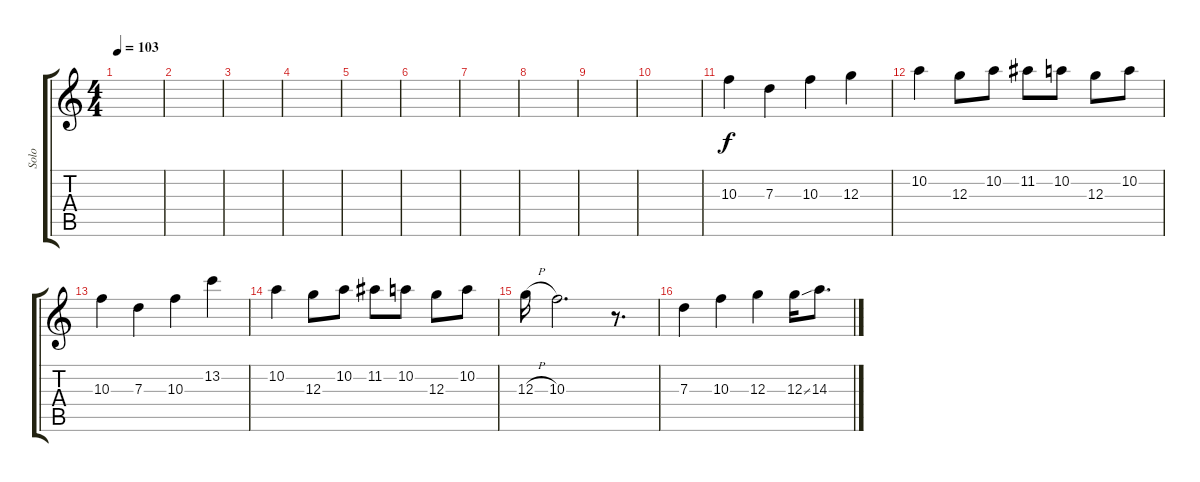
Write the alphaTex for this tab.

\track ("Solo" "Solo") {instrument acousticguitarsteel}
\staff {score tabs}
\tuning (E4 B3 G3 D3 A2 E2) {hide}
\ts (4 4)
\tempo 103
\clef g2
\ks c
|
|
|
|
|
|
|
|
|
|
10.3.4{volume 16 instrument acousticguitarsteel} 7.3.4 10.3.4 12.3.4 |
10.2.4 12.3.8 10.2.8 11.2.8 10.2.8 12.3.8 10.2.8 |
10.3.4 7.3.4 10.3.4 13.2.4 |
10.2.4 12.3.8 10.2.8 11.2.8 10.2.8 12.3.8 10.2.8 |
12.3{h}.16 10.3.2{d} r.8{d} |
7.3.4 10.3.4 12.3.4 12.3{ss}.16 14.3.8{d}
